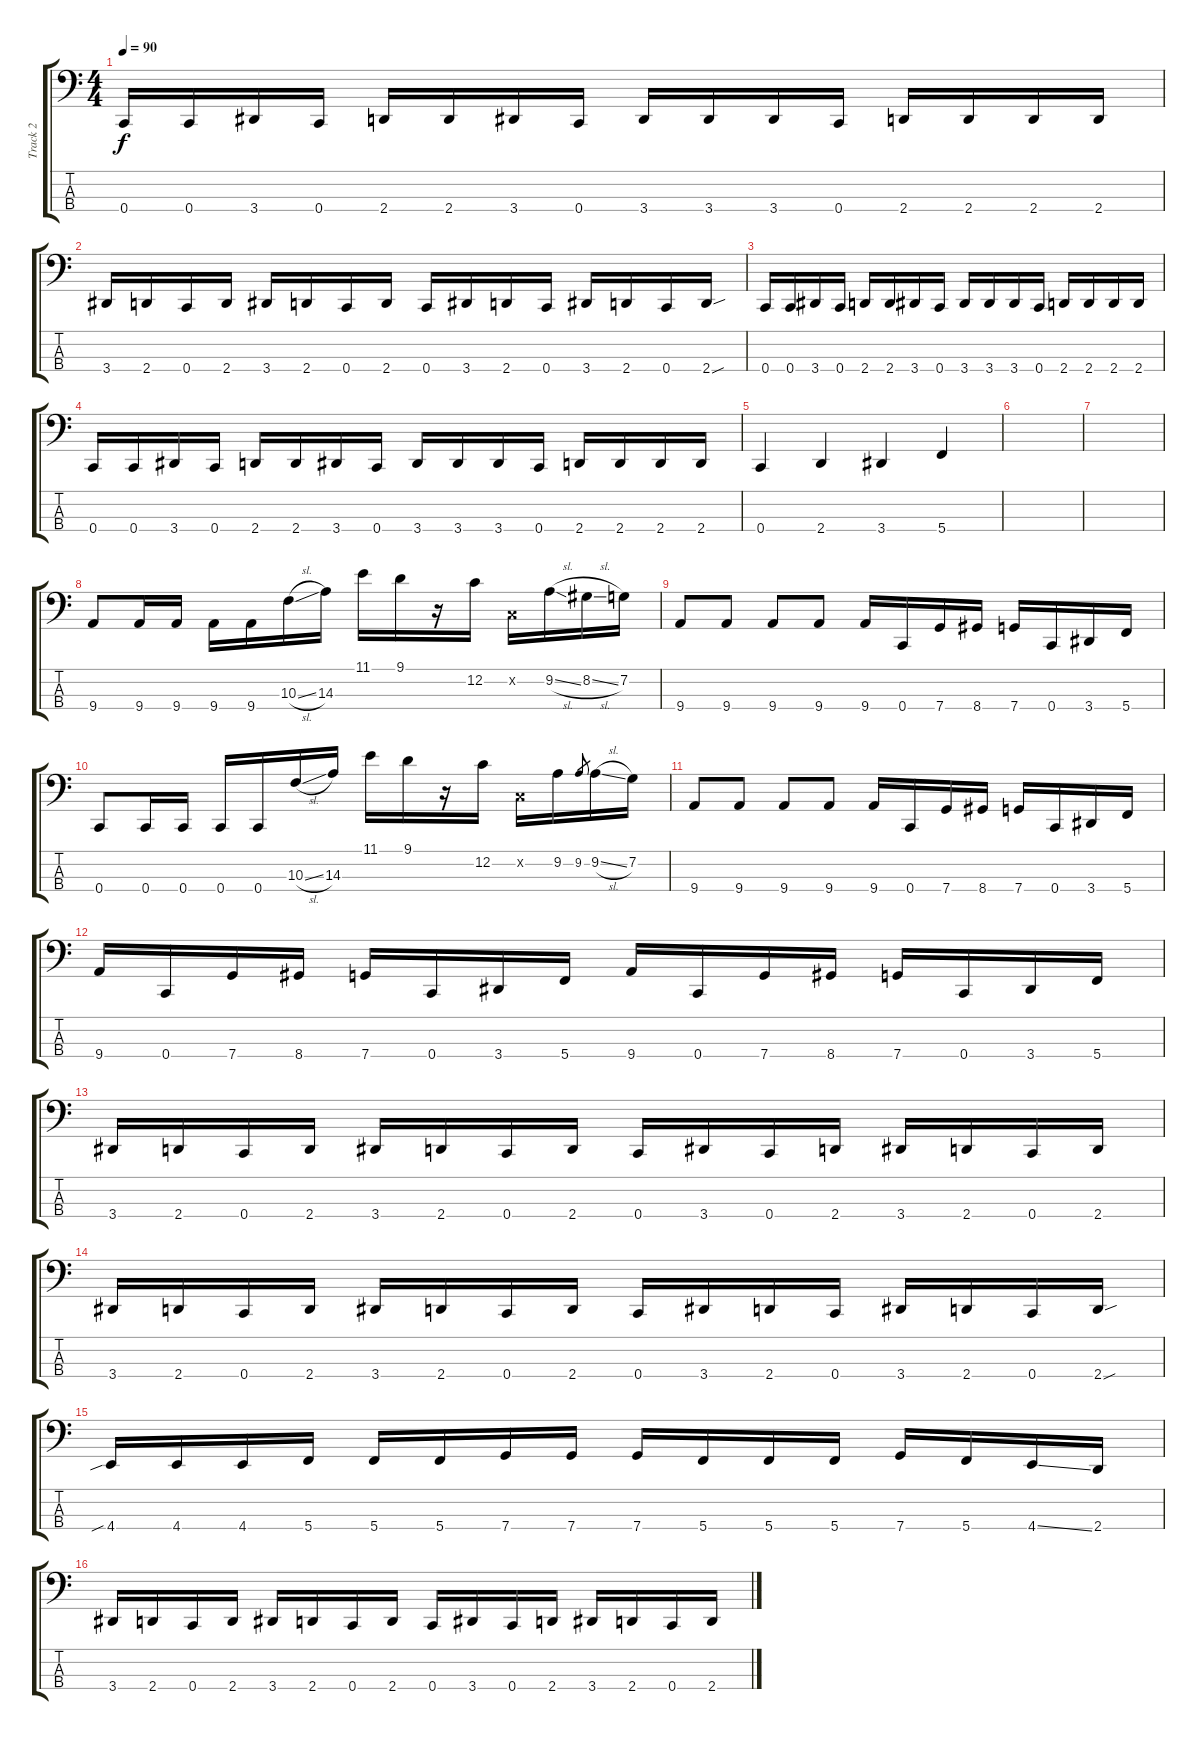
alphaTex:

\track ("Track 2" "Track 2") {instrument electricbassfinger}
\staff {score tabs}
\tuning (F2 C2 G1 C1) {hide}
\ts (4 4)
\tempo 90
\clef f4
\ks c
0.4.16{dy f} 0.4.16 3.4.16 0.4.16 2.4.16 2.4.16 3.4.16 0.4.16 3.4.16 3.4.16 3.4.16 0.4.16 2.4.16 2.4.16 2.4.16 2.4.16 |
3.4.16 2.4.16 0.4.16 2.4.16 3.4.16 2.4.16 0.4.16 2.4.16 0.4.16 3.4.16 2.4.16 0.4.16 3.4.16 2.4.16 0.4.16 2.4{sou}.16 |
0.4.16 0.4.16 3.4.16 0.4.16 2.4.16 2.4.16 3.4.16 0.4.16 3.4.16 3.4.16 3.4.16 0.4.16 2.4.16 2.4.16 2.4.16 2.4.16 |
0.4.16 0.4.16 3.4.16 0.4.16 2.4.16 2.4.16 3.4.16 0.4.16 3.4.16 3.4.16 3.4.16 0.4.16 2.4.16 2.4.16 2.4.16 2.4.16 |
0.4.4{instrument electricbassfinger} 2.4.4 3.4.4 5.4.4 |
|
|
9.4.8 9.4.16{instrument electricbassfinger} 9.4.16 9.4.16 9.4.16 10.3{sl}.16 14.3.16 11.1.16 9.1.16 r.16 12.2.16 0.2{x}.16 9.2{sl}.16 8.2{sl}.16 7.2.16 |
9.4.8{instrument slapbass1} 9.4.8 9.4.8 9.4.8 9.4.16 0.4.16 7.4.16 8.4.16 7.4.16 0.4.16 3.4.16 5.4.16 |
0.4.8 0.4.16{instrument electricbassfinger} 0.4.16 0.4.16 0.4.16 10.3{sl}.16 14.3.16 11.1.16 9.1.16 r.16 12.2.16 0.2{x}.16 9.2.16 9.2.8{gr} 9.2{sl}.16 7.2.16 |
9.4.8{instrument slapbass1} 9.4.8 9.4.8 9.4.8 9.4.16 0.4.16 7.4.16 8.4.16 7.4.16 0.4.16 3.4.16 5.4.16 |
9.4.16 0.4.16 7.4.16 8.4.16 7.4.16 0.4.16 3.4.16 5.4.16 9.4.16 0.4.16 7.4.16 8.4.16 7.4.16 0.4.16 3.4.16 5.4.16 |
3.4.16 2.4.16 0.4.16 2.4.16 3.4.16 2.4.16 0.4.16 2.4.16 0.4.16 3.4.16 0.4.16 2.4.16 3.4.16 2.4.16 0.4.16 2.4.16 |
3.4.16 2.4.16 0.4.16 2.4.16 3.4.16 2.4.16 0.4.16 2.4.16 0.4.16 3.4.16 2.4.16 0.4.16 3.4.16 2.4.16 0.4.16 2.4{sou}.16 |
4.4{sib}.16{instrument electricbassfinger} 4.4.16 4.4.16 5.4.16 5.4.16 5.4.16 7.4.16 7.4.16 7.4.16 5.4.16 5.4.16 5.4.16 7.4.16 5.4.16 4.4{ss}.16 2.4.16 |
3.4.16{instrument slapbass1} 2.4.16 0.4.16 2.4.16 3.4.16 2.4.16 0.4.16 2.4.16 0.4.16 3.4.16 0.4.16 2.4.16 3.4.16 2.4.16 0.4.16 2.4.16
